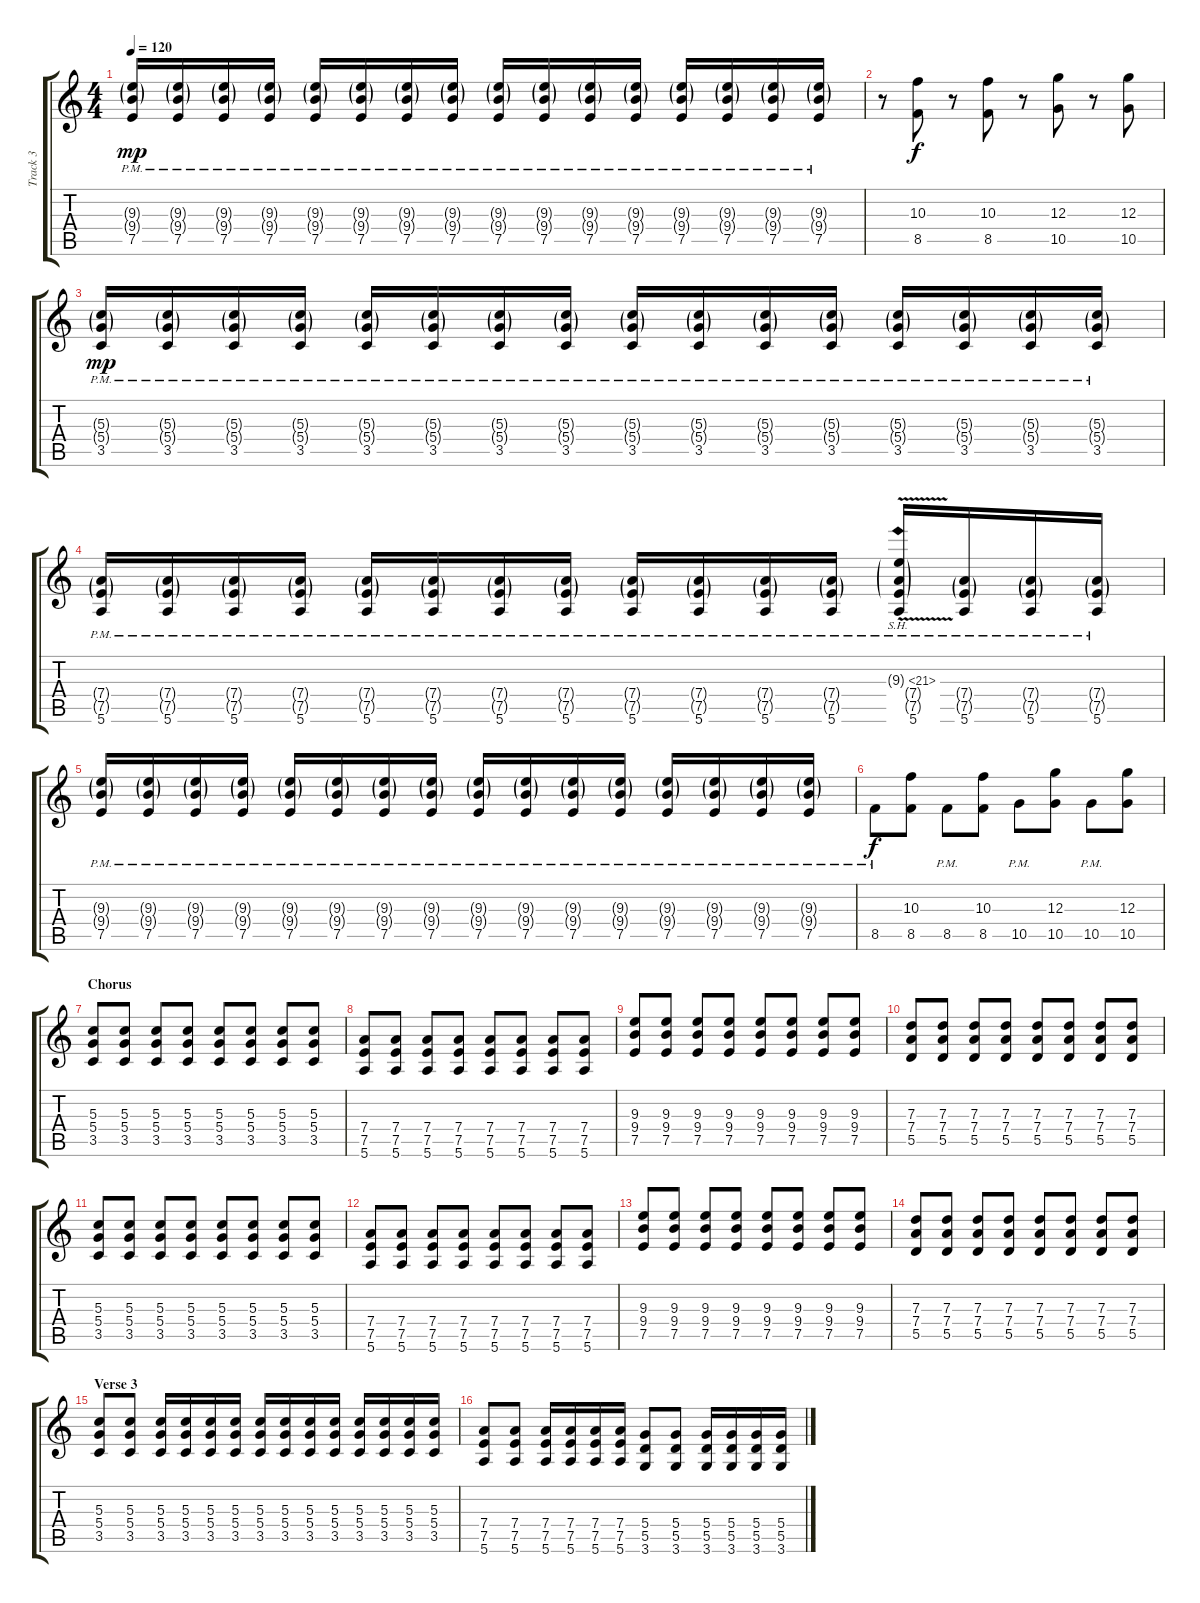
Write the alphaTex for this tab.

\track ("Track 3" "Track 3") {instrument distortionguitar}
\staff {score tabs}
\tuning (E4 B3 G3 D3 A2 E2) {hide}
\ts (4 4)
\tempo 120
\clef g2
\ks c
(9.3{g pm} 9.4{g pm} 7.5{pm}).16{dy mp} (9.3{g pm} 9.4{g pm} 7.5{pm}).16 (9.3{g pm} 9.4{g pm} 7.5{pm}).16 (9.3{g pm} 9.4{g pm} 7.5{pm}).16 (9.3{g pm} 9.4{g pm} 7.5{pm}).16 (9.3{g pm} 9.4{g pm} 7.5{pm}).16 (9.3{g pm} 9.4{g pm} 7.5{pm}).16 (9.3{g pm} 9.4{g pm} 7.5{pm}).16 (9.3{g pm} 9.4{g pm} 7.5{pm}).16 (9.3{g pm} 9.4{g pm} 7.5{pm}).16 (9.3{g pm} 9.4{g pm} 7.5{pm}).16 (9.3{g pm} 9.4{g pm} 7.5{pm}).16 (9.3{g pm} 9.4{g pm} 7.5{pm}).16 (9.3{g pm} 9.4{g pm} 7.5{pm}).16 (9.3{g pm} 9.4{g pm} 7.5{pm}).16 (9.3{g pm} 9.4{g pm} 7.5{pm}).16 |
r.8 (10.3 8.5).8{dy f} r.8 (10.3 8.5).8 r.8 (12.3 10.5).8 r.8 (12.3 10.5).8 |
(5.3{g pm} 5.4{g pm} 3.5{pm}).16{dy mp} (5.3{g pm} 5.4{g pm} 3.5{pm}).16 (5.3{g pm} 5.4{g} 3.5{pm}).16 (5.3{g pm} 5.4{g pm} 3.5{pm}).16 (5.3{g pm} 5.4{g pm} 3.5{pm}).16 (5.3{g pm} 5.4{g pm} 3.5{pm}).16 (5.3{g pm} 5.4{g pm} 3.5{pm}).16 (5.3{g pm} 5.4{g pm} 3.5{pm}).16 (5.3{g pm} 5.4{g pm} 3.5{pm}).16 (5.3{g pm} 5.4{g pm} 3.5{pm}).16 (5.3{g pm} 5.4{g pm} 3.5{pm}).16 (5.3{g pm} 5.4{g pm} 3.5{pm}).16 (5.3{g pm} 5.4{g} 3.5{pm}).16 (5.3{g pm} 5.4{g pm} 3.5{pm}).16 (5.3{g pm} 5.4{g pm} 3.5{pm}).16 (5.3{g pm} 5.4{g pm} 3.5{pm}).16 |
(7.4{g pm} 7.5{g pm} 5.6{pm}).16 (7.4{g pm} 7.5{g pm} 5.6{pm}).16 (7.4{g pm} 7.5{g pm} 5.6{pm}).16 (7.4{g pm} 7.5{g pm} 5.6{pm}).16 (7.4{g pm} 7.5{g pm} 5.6{pm}).16 (7.4{g pm} 7.5{g pm} 5.6{pm}).16 (7.4{g pm} 7.5{g pm} 5.6{pm}).16 (7.4{g pm} 7.5{g pm} 5.6{pm}).16 (7.4{g pm} 7.5{g pm} 5.6{pm}).16 (7.4{g pm} 7.5{g pm} 5.6{pm}).16 (7.4{g pm} 7.5{g pm} 5.6{pm}).16 (7.4{g pm} 7.5{g pm} 5.6{pm}).16 (9.3{sh 12 v g} 7.4{g pm} 7.5{g pm} 5.6{pm}).16 (7.4{g pm} 7.5{g pm} 5.6{pm}).16 (7.4{g pm} 7.5{g pm} 5.6{pm}).16 (7.4{g pm} 7.5{g pm} 5.6{pm}).16 |
(9.3{g pm} 9.4{g pm} 7.5{pm}).16 (9.3{g pm} 9.4{g pm} 7.5{pm}).16 (9.3{g pm} 9.4{g pm} 7.5{pm}).16 (9.3{g pm} 9.4{g pm} 7.5{pm}).16 (9.3{g pm} 9.4{g pm} 7.5{pm}).16 (9.3{g pm} 9.4{g pm} 7.5{pm}).16 (9.3{g pm} 9.4{g pm} 7.5{pm}).16 (9.3{g pm} 9.4{g pm} 7.5{pm}).16 (9.3{g pm} 9.4{g pm} 7.5{pm}).16 (9.3{g pm} 9.4{g pm} 7.5{pm}).16 (9.3{g pm} 9.4{g pm} 7.5{pm}).16 (9.3{g pm} 9.4{g pm} 7.5{pm}).16 (9.3{g pm} 9.4{g pm} 7.5{pm}).16 (9.3{g pm} 9.4{g pm} 7.5{pm}).16 (9.3{g pm} 9.4{g pm} 7.5{pm}).16 (9.3{g pm} 9.4{g pm} 7.5{pm}).16 |
8.5{pm}.8{dy f} (10.3 8.5).8 8.5{pm}.8 (10.3 8.5).8 10.5{pm}.8 (12.3 10.5).8 10.5{pm}.8 (12.3 10.5).8 |
\section ("" "Chorus")
(5.3 5.4 3.5).8 (5.3 5.4 3.5).8 (5.3 5.4 3.5).8 (5.3 5.4 3.5).8 (5.3 5.4 3.5).8 (5.3 5.4 3.5).8 (5.3 5.4 3.5).8 (5.3 5.4 3.5).8 |
(7.4 7.5 5.6).8 (7.4 7.5 5.6).8 (7.4 7.5 5.6).8 (7.4 7.5 5.6).8 (7.4 7.5 5.6).8 (7.4 7.5 5.6).8 (7.4 7.5 5.6).8 (7.4 7.5 5.6).8 |
(9.3 9.4 7.5).8 (9.3 9.4 7.5).8 (9.3 9.4 7.5).8 (9.3 9.4 7.5).8 (9.3 9.4 7.5).8 (9.3 9.4 7.5).8 (9.3 9.4 7.5).8 (9.3 9.4 7.5).8 |
(7.3 7.4 5.5).8 (7.3 7.4 5.5).8 (7.3 7.4 5.5).8 (7.3 7.4 5.5).8 (7.3 7.4 5.5).8 (7.3 7.4 5.5).8 (7.3 7.4 5.5).8 (7.3 7.4 5.5).8 |
(5.3 5.4 3.5).8 (5.3 5.4 3.5).8 (5.3 5.4 3.5).8 (5.3 5.4 3.5).8 (5.3 5.4 3.5).8 (5.3 5.4 3.5).8 (5.3 5.4 3.5).8 (5.3 5.4 3.5).8 |
(7.4 7.5 5.6).8 (7.4 7.5 5.6).8 (7.4 7.5 5.6).8 (7.4 7.5 5.6).8 (7.4 7.5 5.6).8 (7.4 7.5 5.6).8 (7.4 7.5 5.6).8 (7.4 7.5 5.6).8 |
(9.3 9.4 7.5).8 (9.3 9.4 7.5).8 (9.3 9.4 7.5).8 (9.3 9.4 7.5).8 (9.3 9.4 7.5).8 (9.3 9.4 7.5).8 (9.3 9.4 7.5).8 (9.3 9.4 7.5).8 |
(7.3 7.4 5.5).8 (7.3 7.4 5.5).8 (7.3 7.4 5.5).8 (7.3 7.4 5.5).8 (7.3 7.4 5.5).8 (7.3 7.4 5.5).8 (7.3 7.4 5.5).8 (7.3 7.4 5.5).8 |
\section ("" "Verse 3")
(5.3 5.4 3.5).8 (5.3 5.4 3.5).8 (5.3 5.4 3.5).16 (5.3 5.4 3.5).16 (5.3 5.4 3.5).16 (5.3 5.4 3.5).16 (5.3 5.4 3.5).16 (5.3 5.4 3.5).16 (5.3 5.4 3.5).16 (5.3 5.4 3.5).16 (5.3 5.4 3.5).16 (5.3 5.4 3.5).16 (5.3 5.4 3.5).16 (5.3 5.4 3.5).16 |
(7.4 7.5 5.6).8 (7.4 7.5 5.6).8 (7.4 7.5 5.6).16 (7.4 7.5 5.6).16 (7.4 7.5 5.6).16 (7.4 7.5 5.6).16 (5.4 5.5 3.6).8 (5.4 5.5 3.6).8 (5.4 5.5 3.6).16 (5.4 5.5 3.6).16 (5.4 5.5 3.6).16 (5.4 5.5 3.6).16
